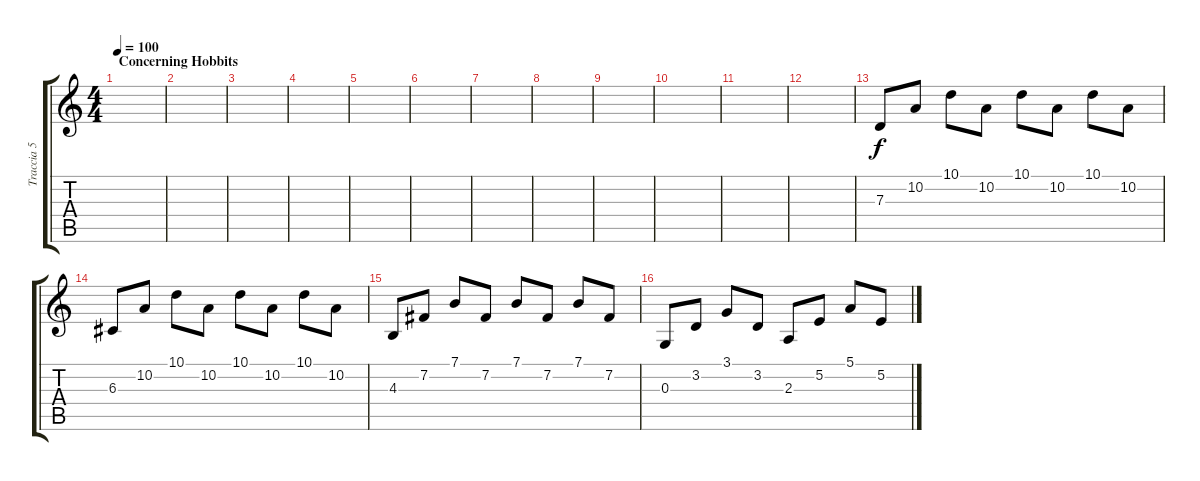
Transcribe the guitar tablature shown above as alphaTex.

\track ("Traccia 5" "Traccia 5") {instrument orchestralharp}
\staff {score tabs}
\tuning (E4 B3 G3 D3 A2 E2) {hide}
\ts (4 4)
\section ("" "Concerning Hobbits")
\tempo 100
\clef g2
\ks c
|
|
|
|
|
|
|
|
|
|
|
|
7.3.8 10.2.8 10.1.8 10.2.8 10.1.8 10.2.8 10.1.8 10.2.8 |
6.3.8 10.2.8 10.1.8 10.2.8 10.1.8 10.2.8 10.1.8 10.2.8 |
4.3.8 7.2.8 7.1.8 7.2.8 7.1.8 7.2.8 7.1.8 7.2.8 |
0.3.8 3.2.8 3.1.8 3.2.8 2.3.8 5.2.8 5.1.8 5.2.8
